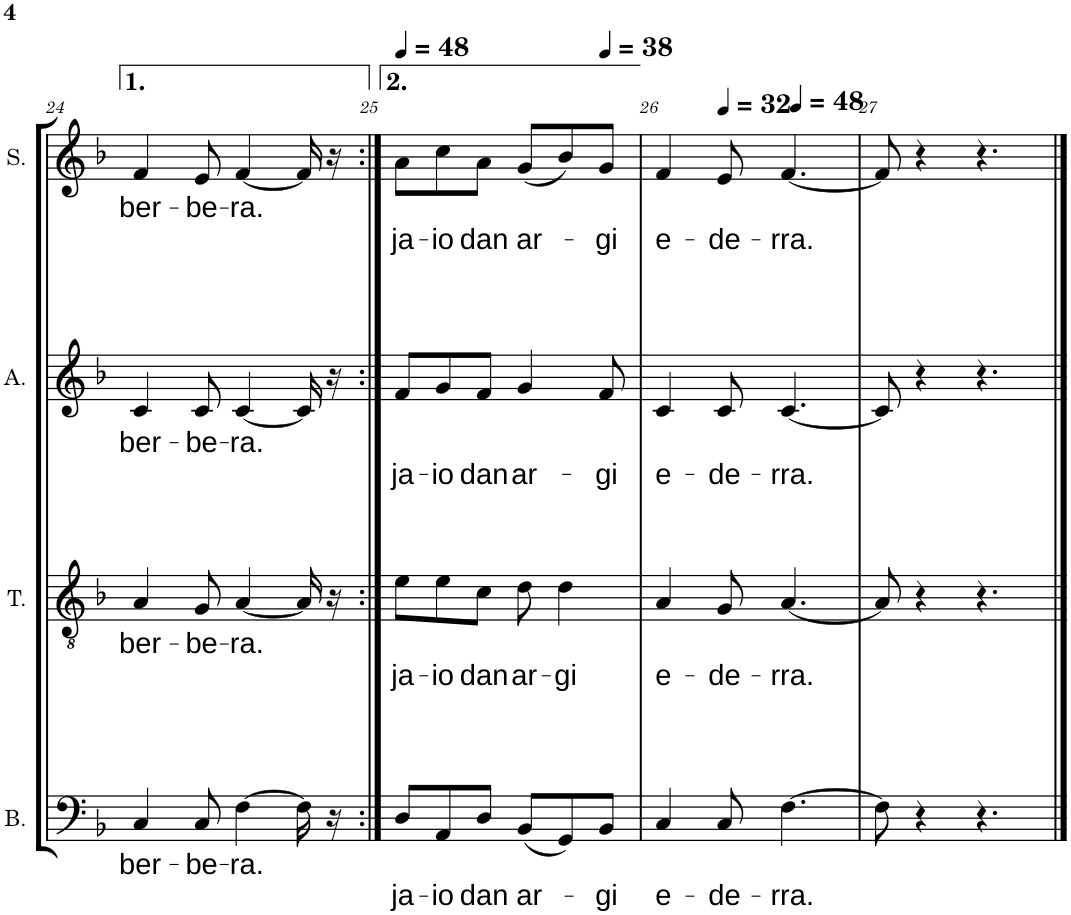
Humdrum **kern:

**kern	**text	**text	**kern	**text	**text	**kern	**text	**text	**kern	**text	**text
*part4	*part4	*part4	*part3	*part3	*part3	*part2	*part2	*part2	*part1	*part1	*part1
*staff4	*staff4	*staff4	*staff3	*staff3	*staff3	*staff2	*staff2	*staff2	*staff1	*staff1	*staff1
*I"Basse	*	*	*I"Ténor	*	*	*I"Alto	*	*	*I"Soprano	*	*
*I'B.	*	*	*I'T.	*	*	*I'A.	*	*	*I'S.	*	*
!!LO:PB:g=z
*clefF4	*	*	*clefGv2	*	*	*clefG2	*	*	*clefG2	*	*
*k[b-]	*	*	*k[b-]	*	*	*k[b-]	*	*	*k[b-]	*	*
*M6/8	*	*	*M6/8	*	*	*M6/8	*	*	*M6/8	*	*
=24	=24	=24	=24	=24	=24	=24	=24	=24	=24	=24	=24
!	!LO:LY:b	!	!	!LO:LY:b	!	!	!LO:LY:b	!	!	!LO:LY:b	!
4C/	ber-	.	4A/	ber-	.	4c/	ber-	.	4f/	ber-	.
!	!LO:LY:b	!	!	!LO:LY:b	!	!	!LO:LY:b	!	!	!LO:LY:b	!
8C/	-be-	.	8G/	-be-	.	8c/	-be-	.	8e/	-be-	.
!	!LO:LY:b	!	!	!LO:LY:b	!	!	!LO:LY:b	!	!	!LO:LY:b	!
[4F\	-ra.	.	[4A/	-ra.	.	[4c/	-ra.	.	[4f/	-ra.	.
16F\]	.	.	16A/]	.	.	16c/]	.	.	16f/]	.	.
16r	.	.	16r	.	.	16r	.	.	16r	.	.
=25:|!	=25:|!	=25:|!	=25:|!	=25:|!	=25:|!	=25:|!	=25:|!	=25:|!	=25:|!	=25:|!	=25:|!
*	*	*	*	*	*	*	*	*	*MM48	*	*
!	!	!LO:LY:b	!	!	!LO:LY:b	!	!	!LO:LY:b	!	!	!LO:LY:b
8D/L	.	ja-	8e\L	.	ja-	8f/L	.	ja-	8a\L	.	ja-
!	!	!LO:LY:b	!	!	!LO:LY:b	!	!	!LO:LY:b	!	!	!LO:LY:b
8AA/	.	-io	8e\	.	-io	8g/	.	-io	8cc\	.	-io
!	!	!LO:LY:b	!	!	!LO:LY:b	!	!	!LO:LY:b	!	!	!LO:LY:b
8D/J	.	dan	8c\J	.	dan	8f/J	.	dan	8a\J	.	dan
!	!	!LO:LY:b	!	!	!LO:LY:b	!	!	!LO:LY:b	!	!	!LO:LY:b
(8BB-/L	.	ar-	8d\	.	ar-	4g/	.	ar-	(8g/L	.	ar-
!	!	!	!	!	!LO:LY:b	!	!	!	!	!	!
8GG/)	.	.	4d\	.	-gi	.	.	.	8b-/)	.	.
*	*	*	*	*	*	*	*	*	*MM38	*	*
!	!	!LO:LY:b	!	!	!	!	!	!LO:LY:b	!	!	!LO:LY:b
8BB-/J	.	-gi	.	.	.	8f/	.	-gi	8g/J	.	-gi
=26	=26	=26	=26	=26	=26	=26	=26	=26	=26	=26	=26
!	!	!LO:LY:b	!	!	!LO:LY:b	!	!	!LO:LY:b	!	!	!LO:LY:b
4C/	.	e-	4A/	.	e-	4c/	.	e-	4f/	.	e-
*	*	*	*	*	*	*	*	*	*MM32	*	*
!	!	!LO:LY:b	!	!	!LO:LY:b	!	!	!LO:LY:b	!	!	!LO:LY:b
8C/	.	-de-	8G/	.	-de-	8c/	.	-de-	8e/	.	-de-
*	*	*	*	*	*	*	*	*	*MM48	*	*
!	!	!LO:LY:b	!	!	!LO:LY:b	!	!	!LO:LY:b	!	!	!LO:LY:b
[4.F\	.	-rra.	[4.A/	.	-rra.	[4.c/	.	-rra.	[4.f/	.	-rra.
=27	=27	=27	=27	=27	=27	=27	=27	=27	=27	=27	=27
8F\]	.	.	8A/]	.	.	8c/]	.	.	8f/]	.	.
4r	.	.	4r	.	.	4r	.	.	4r	.	.
4.r	.	.	4.r	.	.	4.r	.	.	4.r	.	.
==	==	==	==	==	==	==	==	==	==	==	==
*-	*-	*-	*-	*-	*-	*-	*-	*-	*-	*-	*-
